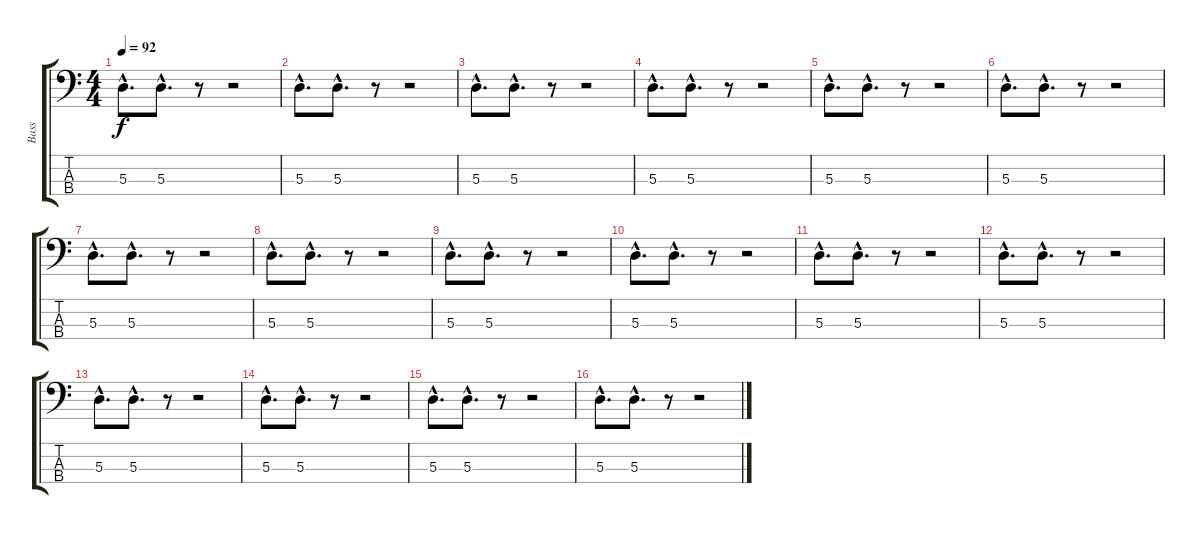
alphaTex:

\track ("Bass" "Bass") {instrument electricbassfinger}
\staff {score tabs}
\tuning (G2 D2 A1 E1) {hide}
\ts (4 4)
\tempo 92
\clef f4
\ks c
5.3{hac}.8{d dy f instrument electricbassfinger} 5.3{hac}.8{d} r.8 r.2 |
5.3{hac}.8{d} 5.3{hac}.8{d} r.8 r.2 |
5.3{hac}.8{d} 5.3{hac}.8{d} r.8 r.2 |
5.3{hac}.8{d} 5.3{hac}.8{d} r.8 r.2 |
5.3{hac}.8{d} 5.3{hac}.8{d} r.8 r.2 |
5.3{hac}.8{d} 5.3{hac}.8{d} r.8 r.2 |
5.3{hac}.8{d} 5.3{hac}.8{d} r.8 r.2 |
5.3{hac}.8{d} 5.3{hac}.8{d} r.8 r.2 |
5.3{hac}.8{d} 5.3{hac}.8{d} r.8 r.2 |
5.3{hac}.8{d} 5.3{hac}.8{d} r.8 r.2 |
5.3{hac}.8{d} 5.3{hac}.8{d} r.8 r.2 |
5.3{hac}.8{d} 5.3{hac}.8{d} r.8 r.2 |
5.3{hac}.8{d} 5.3{hac}.8{d} r.8 r.2 |
5.3{hac}.8{d} 5.3{hac}.8{d} r.8 r.2 |
5.3{hac}.8{d} 5.3{hac}.8{d} r.8 r.2 |
5.3{hac}.8{d} 5.3{hac}.8{d} r.8 r.2
